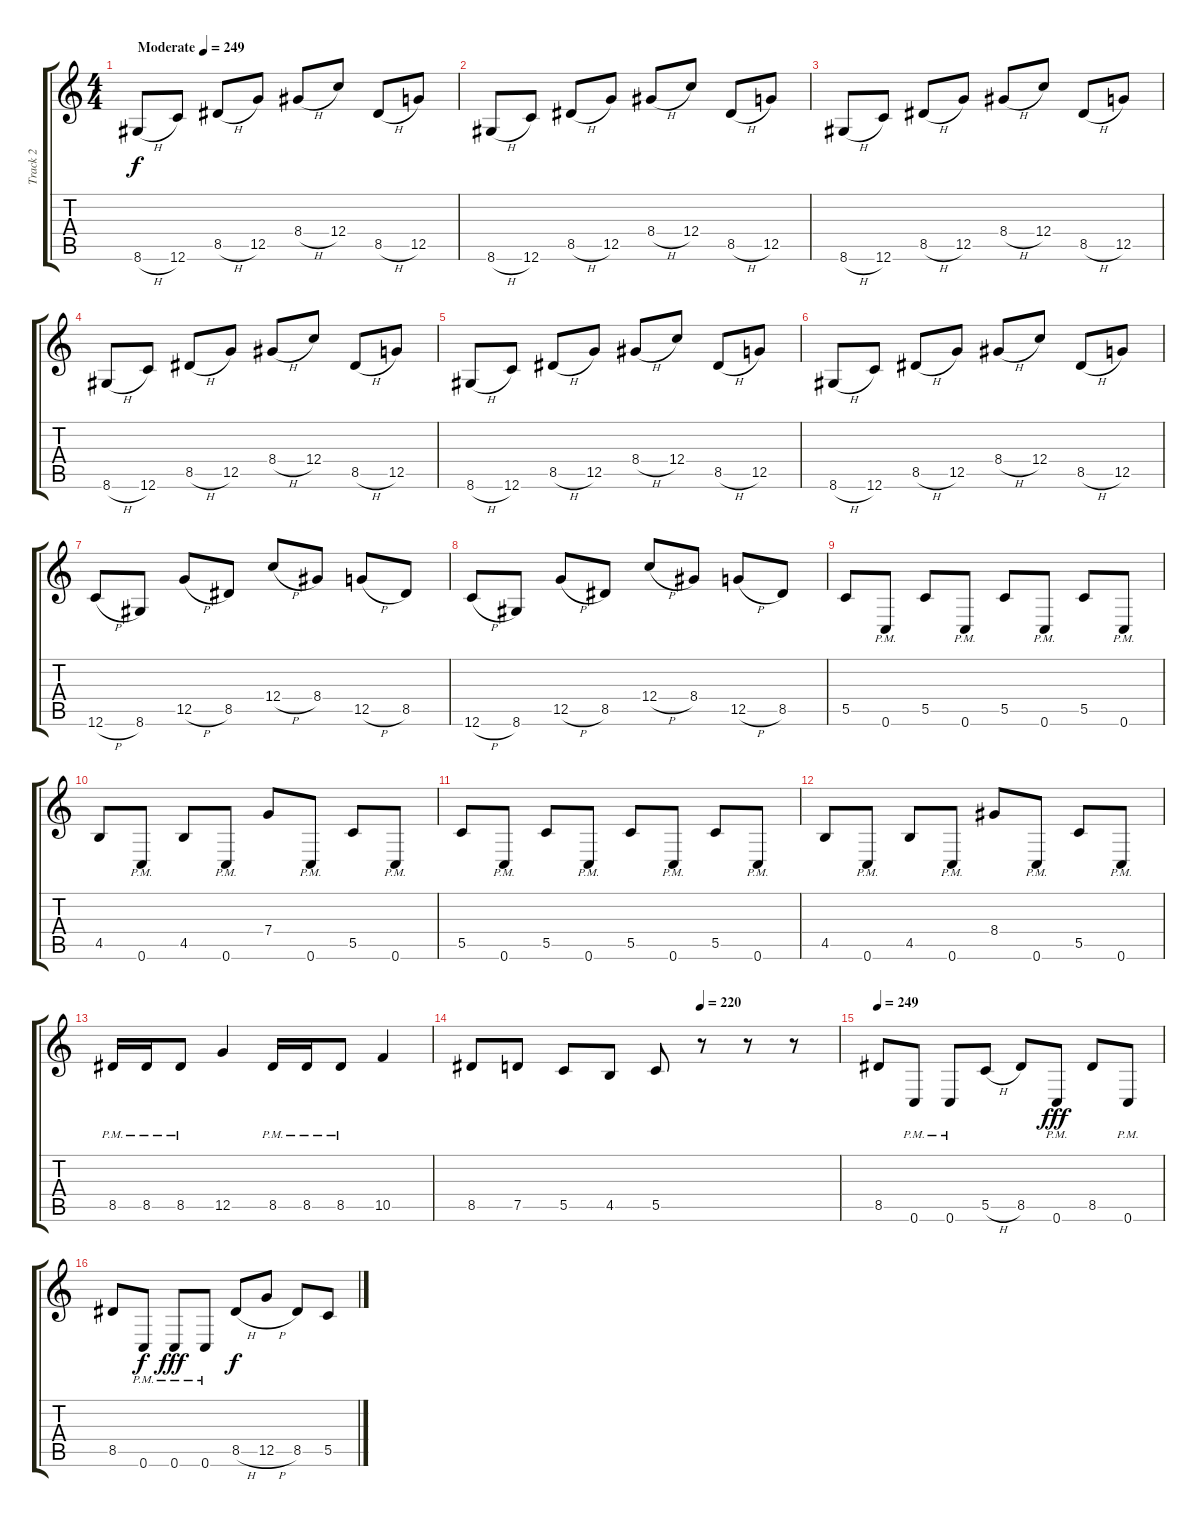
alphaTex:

\track ("Track 2" "Track 2") {instrument distortionguitar}
\staff {score tabs}
\tuning (D4 A3 F3 C3 G2 C2) {hide}
\ts (4 4)
\tempo (249 "Moderate")
\clef g2
\ks c
8.6{h}.8{dy f instrument distortionguitar} 12.6.8 8.5{h}.8 12.5.8 8.4{h}.8 12.4.8 8.5{h}.8 12.5.8 |
8.6{h}.8 12.6.8 8.5{h}.8 12.5.8 8.4{h}.8 12.4.8 8.5{h}.8 12.5.8 |
8.6{h}.8 12.6.8 8.5{h}.8 12.5.8 8.4{h}.8 12.4.8 8.5{h}.8 12.5.8 |
8.6{h}.8 12.6.8 8.5{h}.8 12.5.8 8.4{h}.8 12.4.8 8.5{h}.8 12.5.8 |
8.6{h}.8 12.6.8 8.5{h}.8 12.5.8 8.4{h}.8 12.4.8 8.5{h}.8 12.5.8 |
8.6{h}.8 12.6.8 8.5{h}.8 12.5.8 8.4{h}.8 12.4.8 8.5{h}.8 12.5.8 |
12.6{h}.8 8.6.8 12.5{h}.8 8.5.8 12.4{h}.8 8.4.8 12.5{h}.8 8.5.8 |
12.6{h}.8 8.6.8 12.5{h}.8 8.5.8 12.4{h}.8 8.4.8 12.5{h}.8 8.5.8 |
5.5.8 0.6{pm}.8 5.5.8 0.6{pm}.8 5.5.8 0.6{pm}.8 5.5.8 0.6{pm}.8 |
4.5.8 0.6{pm}.8 4.5.8 0.6{pm}.8 7.4.8 0.6{pm}.8 5.5.8 0.6{pm}.8 |
5.5.8 0.6{pm}.8 5.5.8 0.6{pm}.8 5.5.8 0.6{pm}.8 5.5.8 0.6{pm}.8 |
4.5.8 0.6{pm}.8 4.5.8 0.6{pm}.8 8.4.8 0.6{pm}.8 5.5.8 0.6{pm}.8 |
8.5{pm}.16 8.5{pm}.16 8.5{pm}.8 12.5.4 8.5{pm}.16 8.5{pm}.16 8.5{pm}.8 10.5.4 |
\tempo (220 0.625)
8.5.8 7.5.8 5.5.8 4.5.8 5.5.8 r.8 r.8 r.8 |
\tempo 249
8.5.8 0.6{pm}.8 0.6{pm}.8 5.5{h}.8 8.5.8 0.6{pm}.8{dy fff} 8.5.8 0.6{pm}.8 |
8.5.8 0.6{pm}.8{dy f} 0.6{pm}.8{dy fff} 0.6{pm}.8 8.5{h}.8{dy f} 12.5{h}.8 8.5.8 5.5.8
